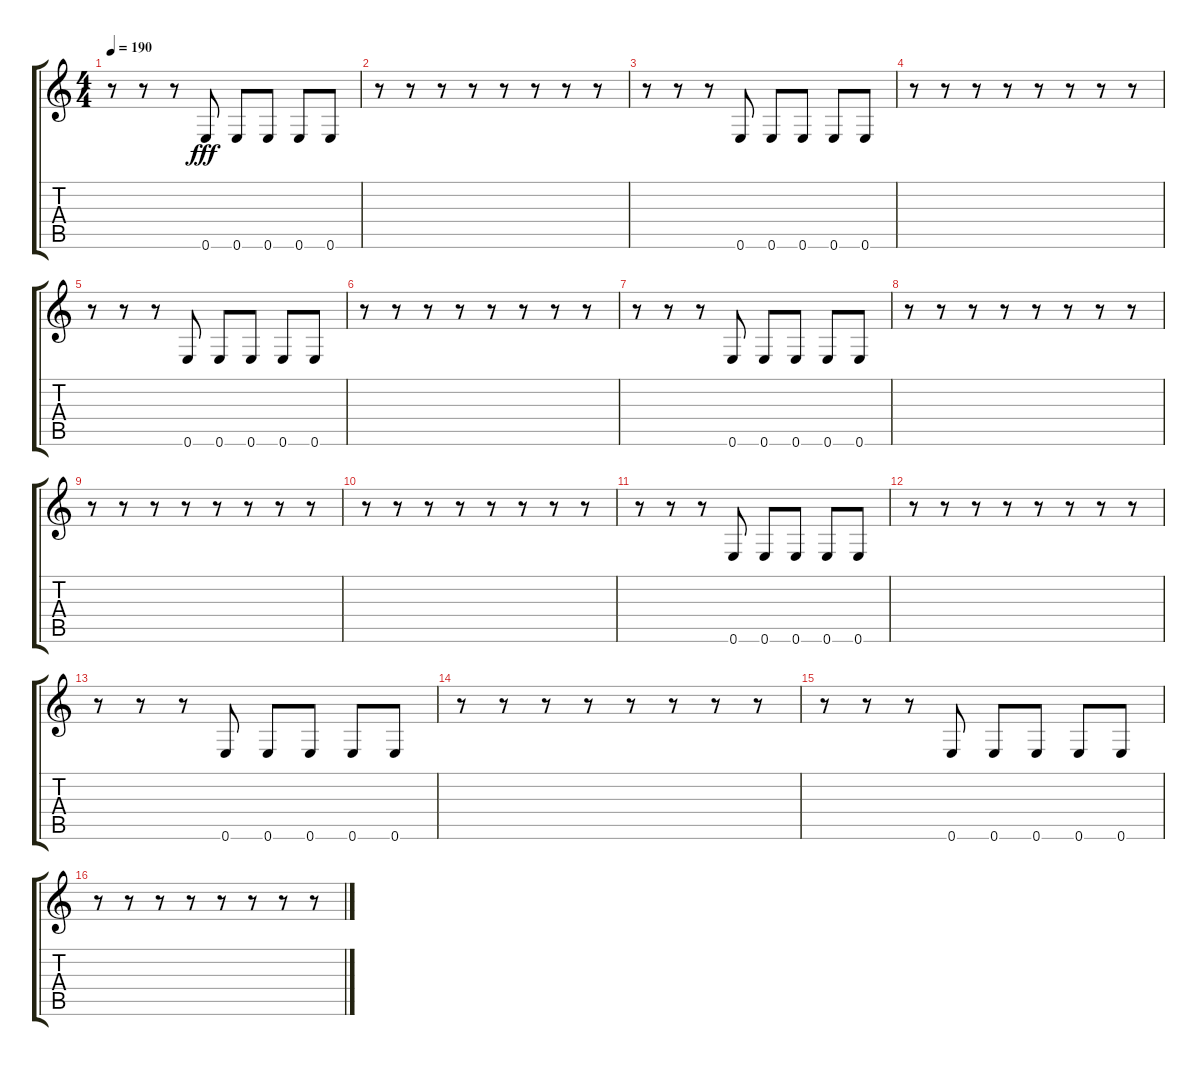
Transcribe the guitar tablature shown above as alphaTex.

\track "" {instrument acousticbass}
\staff {score tabs}
\tuning (E4 B3 G3 D3 A2 E2) {hide}
\ts (4 4)
\tempo 190
\clef g2
\ks c
r.8{dy fff} r.8 r.8 0.6.8 0.6.8 0.6.8 0.6.8 0.6.8 |
r.8 r.8 r.8 r.8 r.8 r.8 r.8 r.8 |
r.8 r.8 r.8 0.6.8 0.6.8 0.6.8 0.6.8 0.6.8 |
r.8 r.8 r.8 r.8 r.8 r.8 r.8 r.8 |
r.8 r.8 r.8 0.6.8 0.6.8 0.6.8 0.6.8 0.6.8 |
r.8 r.8 r.8 r.8 r.8 r.8 r.8 r.8 |
r.8 r.8 r.8 0.6.8 0.6.8 0.6.8 0.6.8 0.6.8 |
r.8 r.8 r.8 r.8 r.8 r.8 r.8 r.8 |
r.8 r.8 r.8 r.8 r.8 r.8 r.8 r.8 |
r.8 r.8 r.8 r.8 r.8 r.8 r.8 r.8 |
r.8 r.8 r.8 0.6.8 0.6.8 0.6.8 0.6.8 0.6.8 |
r.8 r.8 r.8 r.8 r.8 r.8 r.8 r.8 |
r.8 r.8 r.8 0.6.8 0.6.8 0.6.8 0.6.8 0.6.8 |
r.8 r.8 r.8 r.8 r.8 r.8 r.8 r.8 |
r.8 r.8 r.8 0.6.8 0.6.8 0.6.8 0.6.8 0.6.8 |
r.8 r.8 r.8 r.8 r.8 r.8 r.8 r.8
